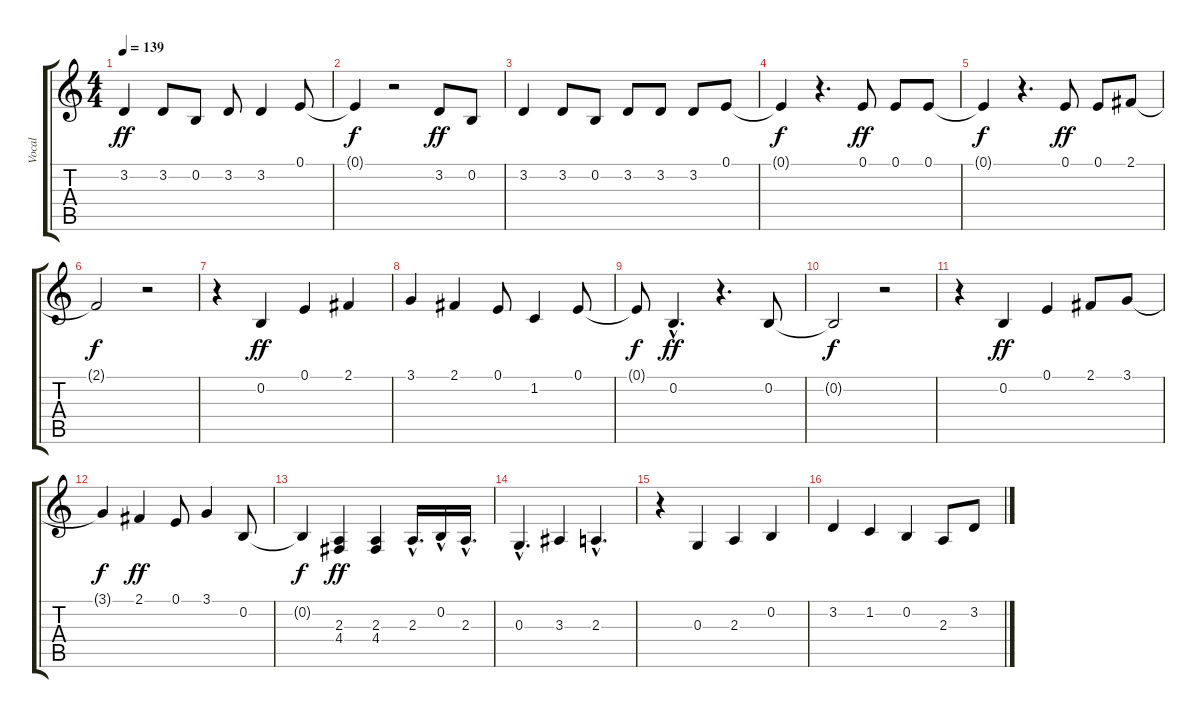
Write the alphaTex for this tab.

\track ("Vocal" "Vocal") {instrument tenorsax}
\staff {score tabs}
\tuning (E4 B3 G3 D3 A2 E2) {hide}
\ts (4 4)
\tempo 139
\clef g2
\ks c
3.2.4{dy ff} 3.2.8 0.2.8 3.2.8 3.2.4 0.1.8 |
0.1{t}.4{dy f} r.2 3.2.8{dy ff} 0.2.8 |
3.2.4 3.2.8 0.2.8 3.2.8 3.2.8 3.2.8 0.1.8 |
0.1{t}.4{dy f} r.4{d} 0.1.8{dy ff} 0.1.8 0.1.8 |
0.1{t}.4{dy f} r.4{d} 0.1.8{dy ff} 0.1.8 2.1.8 |
2.1{t}.2{dy f} r.2 |
r.4 0.2.4{dy ff} 0.1.4 2.1.4 |
3.1.4 2.1.4 0.1.8 1.2.4 0.1.8 |
0.1{t}.8{dy f} 0.2{hac}.4{d dy ff} r.4{d} 0.2.8 |
0.2{t}.2{dy f} r.2 |
r.4 0.2.4{dy ff} 0.1.4 2.1.8 3.1.8 |
3.1{t}.4{dy f} 2.1.4{dy ff} 0.1.8 3.1.4 0.2.8 |
0.2{t}.4{dy f} (2.3 4.4).4{dy ff} (2.3 4.4).4 2.3{hac}.16{d} 0.2{hac}.16 2.3{hac}.16{d} |
0.3{hac}.4{d} 3.3.4 2.3{hac}.4{d} |
r.4 0.3.4 2.3.4 0.2.4 |
3.2.4 1.2.4 0.2.4 2.3.8 3.2.8
